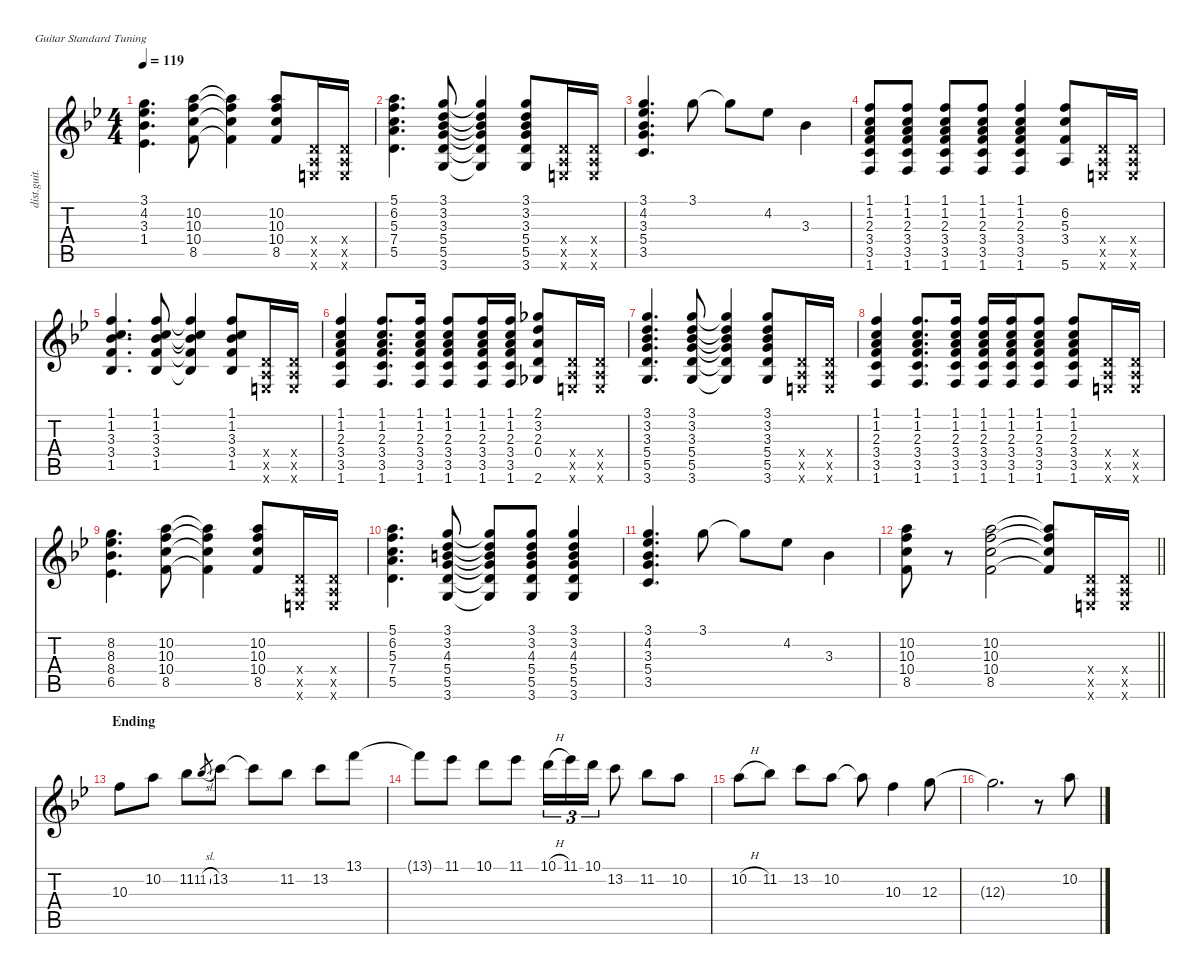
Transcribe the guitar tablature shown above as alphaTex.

\defaultSystemsLayout 4
\hideDynamics
\bracketExtendMode nobrackets
\otherSystemsTrackNameOrientation horizontal
\track ("Guitar 1" "dist.guit.") {instrument distortionguitar}
\staff {score tabs}
\tuning (E4 B3 G3 D3 A2 E2)
\ts (4 4)
\tempo 119
\clef g2
\ks bb
(3.1{acc forcenatural} 4.2{acc b} 3.3{acc b} 1.4{acc b}).4{d dy f} (10.2{acc forcenatural} 10.3{acc forcenatural} 10.4{acc forcenatural} 8.5{acc forcenatural}).8 (10.2{t acc forcenatural} 10.3{t acc forcenatural} 10.4{t acc forcenatural} 8.5{t acc forcenatural}).4 (10.2{acc forcenatural} 10.3{acc forcenatural} 10.4{acc forcenatural} 8.5{acc forcenatural}).8 (0.4{x acc forcenatural} 0.5{x acc forcenatural} 0.6{x acc forcenatural}).16 (0.4{x acc forcenatural} 0.5{x acc forcenatural} 0.6{x acc forcenatural}).16 |
(5.1{acc forcenatural} 6.2{acc forcenatural} 5.3{acc forcenatural} 7.4{acc forcenatural} 5.5{acc forcenatural}).4{d} (3.1{acc forcenatural} 3.2{acc forcenatural} 3.3{acc b} 5.4{acc forcenatural} 5.5{acc forcenatural} 3.6{acc forcenatural}).8 (3.1{t acc forcenatural} 3.2{t acc forcenatural} 3.3{t acc b} 5.4{t acc forcenatural} 5.5{t acc forcenatural} 3.6{t acc forcenatural}).4 (3.1{acc forcenatural} 3.2{acc forcenatural} 3.3{acc b} 5.4{acc forcenatural} 5.5{acc forcenatural} 3.6{acc forcenatural}).8 (0.4{x acc forcenatural} 0.5{x acc forcenatural} 0.6{x acc forcenatural}).16 (0.4{x acc forcenatural} 0.5{x acc forcenatural} 0.6{x acc forcenatural}).16 |
(3.1{acc forcenatural} 4.2{acc b} 3.3{acc b} 5.4{acc forcenatural} 3.5{acc forcenatural}).4{d} 3.1{acc forcenatural}.8 3.1{t acc forcenatural}.8 4.2{acc b}.8 3.3{acc b}.4 |
(1.1{acc forcenatural} 1.2{acc forcenatural} 2.3{acc forcenatural} 3.4{acc forcenatural} 3.5{acc forcenatural} 1.6{acc forcenatural}).8 (1.1{acc forcenatural} 1.2{acc forcenatural} 2.3{acc forcenatural} 3.4{acc forcenatural} 3.5{acc forcenatural} 1.6{acc forcenatural}).8 (1.1{acc forcenatural} 1.2{acc forcenatural} 2.3{acc forcenatural} 3.4{acc forcenatural} 3.5{acc forcenatural} 1.6{acc forcenatural}).8 (1.1{acc forcenatural} 1.2{acc forcenatural} 2.3{acc forcenatural} 3.4{acc forcenatural} 3.5{acc forcenatural} 1.6{acc forcenatural}).8 (1.1{acc forcenatural} 1.2{acc forcenatural} 2.3{acc forcenatural} 3.4{acc forcenatural} 3.5{acc forcenatural} 1.6{acc forcenatural}).4 (6.2{acc forcenatural} 5.3{acc forcenatural} 3.4{acc forcenatural} 5.6{acc forcenatural}).8 (0.4{x acc forcenatural} 0.5{x acc forcenatural} 0.6{x acc forcenatural}).16 (0.4{x acc forcenatural} 0.5{x acc forcenatural} 0.6{x acc forcenatural}).16 |
(1.1{acc forcenatural} 1.2{acc forcenatural} 3.3{acc b} 3.4{acc forcenatural} 1.5{acc b}).4{d} (1.1{acc forcenatural} 1.2{acc forcenatural} 3.3{acc b} 3.4{acc forcenatural} 1.5{acc b}).8 (1.1{t acc forcenatural} 1.2{t acc forcenatural} 3.3{t acc b} 3.4{t acc forcenatural} 1.5{t acc b}).4 (1.1{acc forcenatural} 1.2{acc forcenatural} 3.3{acc b} 3.4{acc forcenatural} 1.5{acc b}).8 (0.4{x acc forcenatural} 0.5{x acc forcenatural} 0.6{x acc forcenatural}).16 (0.4{x acc forcenatural} 0.5{x acc forcenatural} 0.6{x acc forcenatural}).16 |
(1.1{acc forcenatural} 1.2{acc forcenatural} 2.3{acc forcenatural} 3.4{acc forcenatural} 3.5{acc forcenatural} 1.6{acc forcenatural}).4 (1.1{acc forcenatural} 1.2{acc forcenatural} 2.3{acc forcenatural} 3.4{acc forcenatural} 3.5{acc forcenatural} 1.6{acc forcenatural}).8{d} (1.1{acc forcenatural} 1.2{acc forcenatural} 2.3{acc forcenatural} 3.4{acc forcenatural} 3.5{acc forcenatural} 1.6{acc forcenatural}).16 (1.1{acc forcenatural} 1.2{acc forcenatural} 2.3{acc forcenatural} 3.4{acc forcenatural} 3.5{acc forcenatural} 1.6{acc forcenatural}).8 (1.1{acc forcenatural} 1.2{acc forcenatural} 2.3{acc forcenatural} 3.4{acc forcenatural} 3.5{acc forcenatural} 1.6{acc forcenatural}).16 (1.1{acc forcenatural} 1.2{acc forcenatural} 2.3{acc forcenatural} 3.4{acc forcenatural} 3.5{acc forcenatural} 1.6{acc forcenatural}).16 (2.1{acc b} 3.2{acc forcenatural} 2.3{acc forcenatural} 0.4{acc forcenatural} 2.6{acc b}).8 (0.4{x acc forcenatural} 0.5{x acc forcenatural} 0.6{x acc forcenatural}).16 (0.4{x acc forcenatural} 0.5{x acc forcenatural} 0.6{x acc forcenatural}).16 |
(3.1{acc forcenatural} 3.2{acc forcenatural} 3.3{acc b} 5.4{acc forcenatural} 5.5{acc forcenatural} 3.6{acc forcenatural}).4{d} (3.1{acc forcenatural} 3.2{acc forcenatural} 3.3{acc b} 5.4{acc forcenatural} 5.5{acc forcenatural} 3.6{acc forcenatural}).8 (3.1{t acc forcenatural} 3.2{t acc forcenatural} 3.3{t acc b} 5.4{t acc forcenatural} 5.5{t acc forcenatural} 3.6{t acc forcenatural}).4 (3.1{acc forcenatural} 3.2{acc forcenatural} 3.3{acc b} 5.4{acc forcenatural} 5.5{acc forcenatural} 3.6{acc forcenatural}).8 (0.4{x acc forcenatural} 0.5{x acc forcenatural} 0.6{x acc forcenatural}).16 (0.4{x acc forcenatural} 0.5{x acc forcenatural} 0.6{x acc forcenatural}).16 |
(1.1{acc forcenatural} 1.2{acc forcenatural} 2.3{acc forcenatural} 3.4{acc forcenatural} 3.5{acc forcenatural} 1.6{acc forcenatural}).4 (1.1{acc forcenatural} 1.2{acc forcenatural} 2.3{acc forcenatural} 3.4{acc forcenatural} 3.5{acc forcenatural} 1.6{acc forcenatural}).8{d} (1.1{acc forcenatural} 1.2{acc forcenatural} 2.3{acc forcenatural} 3.4{acc forcenatural} 3.5{acc forcenatural} 1.6{acc forcenatural}).16 (1.1{acc forcenatural} 1.2{acc forcenatural} 2.3{acc forcenatural} 3.4{acc forcenatural} 3.5{acc forcenatural} 1.6{acc forcenatural}).16 (1.1{acc forcenatural} 1.2{acc forcenatural} 2.3{acc forcenatural} 3.4{acc forcenatural} 3.5{acc forcenatural} 1.6{acc forcenatural}).16 (1.1{acc forcenatural} 1.2{acc forcenatural} 2.3{acc forcenatural} 3.4{acc forcenatural} 3.5{acc forcenatural} 1.6{acc forcenatural}).8 (1.1{acc forcenatural} 1.2{acc forcenatural} 2.3{acc forcenatural} 3.4{acc forcenatural} 3.5{acc forcenatural} 1.6{acc forcenatural}).8 (0.4{x acc forcenatural} 0.5{x acc forcenatural} 0.6{x acc forcenatural}).16 (0.4{x acc forcenatural} 0.5{x acc forcenatural} 0.6{x acc forcenatural}).16 |
(8.2{acc forcenatural} 8.3{acc b} 8.4{acc b} 6.5{acc b}).4{d} (10.2{acc forcenatural} 10.3{acc forcenatural} 10.4{acc forcenatural} 8.5{acc forcenatural}).8 (10.2{t acc forcenatural} 10.3{t acc forcenatural} 10.4{t acc forcenatural} 8.5{t acc forcenatural}).4 (10.2{acc forcenatural} 10.3{acc forcenatural} 10.4{acc forcenatural} 8.5{acc forcenatural}).8 (0.4{x acc forcenatural} 0.5{x acc forcenatural} 0.6{x acc forcenatural}).16 (0.4{x acc forcenatural} 0.5{x acc forcenatural} 0.6{x acc forcenatural}).16 |
(5.1{acc forcenatural} 6.2{acc forcenatural} 5.3{acc forcenatural} 7.4{acc forcenatural} 5.5{acc forcenatural}).4{d} (3.1{acc forcenatural} 3.2{acc forcenatural} 4.3{acc forcenatural} 5.4{acc forcenatural} 5.5{acc forcenatural} 3.6{acc forcenatural}).8 (3.1{t acc forcenatural} 3.2{t acc forcenatural} 4.3{t acc forcenatural} 5.4{t acc forcenatural} 5.5{t acc forcenatural} 3.6{t acc forcenatural}).8 (3.1{acc forcenatural} 3.2{acc forcenatural} 4.3{acc forcenatural} 5.4{acc forcenatural} 5.5{acc forcenatural} 3.6{acc forcenatural}).8 (3.1{acc forcenatural} 3.2{acc forcenatural} 4.3{acc forcenatural} 5.4{acc forcenatural} 5.5{acc forcenatural} 3.6{acc forcenatural}).4 |
(3.1{acc forcenatural} 4.2{acc b} 3.3{acc b} 5.4{acc forcenatural} 3.5{acc forcenatural}).4{d} 3.1{acc forcenatural}.8 3.1{t acc forcenatural}.8 4.2{acc b}.8 3.3{acc b}.4 |
\barLineRight lightlight
(10.2{acc forcenatural} 10.3{acc forcenatural} 10.4{acc forcenatural} 8.5{acc forcenatural}).8 r.8 (10.2{acc forcenatural} 10.3{acc forcenatural} 10.4{acc forcenatural} 8.5{acc forcenatural}).2 (10.2{t acc forcenatural} 10.3{t acc forcenatural} 10.4{t acc forcenatural} 8.5{t acc forcenatural}).8 (0.4{x acc forcenatural} 0.5{x acc forcenatural} 0.6{x acc forcenatural}).16 (0.4{x acc forcenatural} 0.5{x acc forcenatural} 0.6{x acc forcenatural}).16 |
\section ("" "Ending")
10.3{acc forcenatural}.8 10.2{acc forcenatural}.8 11.2{acc b}.8 11.2{sl acc b}.8{gr dy mf} 13.2{acc forcenatural}.8{dy f} 13.2{t acc forcenatural}.8 11.2{acc b}.8 13.2{acc forcenatural}.8 13.1{acc forcenatural}.8 |
13.1{t acc forcenatural}.8 11.1{acc b}.8 10.1{acc forcenatural}.8 11.1{acc b}.8 10.1{h acc forcenatural}.16{tu (3 2)} 11.1{acc b}.16{tu (3 2)} 10.1{acc forcenatural}.16{tu (3 2)} 13.2{acc forcenatural}.8 11.2{acc b}.8 10.2{acc forcenatural}.8 |
10.2{h acc forcenatural}.8 11.2{acc b}.8 13.2{acc forcenatural}.8 10.2{acc forcenatural}.8 10.2{t acc forcenatural}.8 10.3{acc forcenatural}.4 12.3{acc forcenatural}.8 |
12.3{t acc forcenatural}.2{d} r.8 10.2{acc forcenatural}.8
